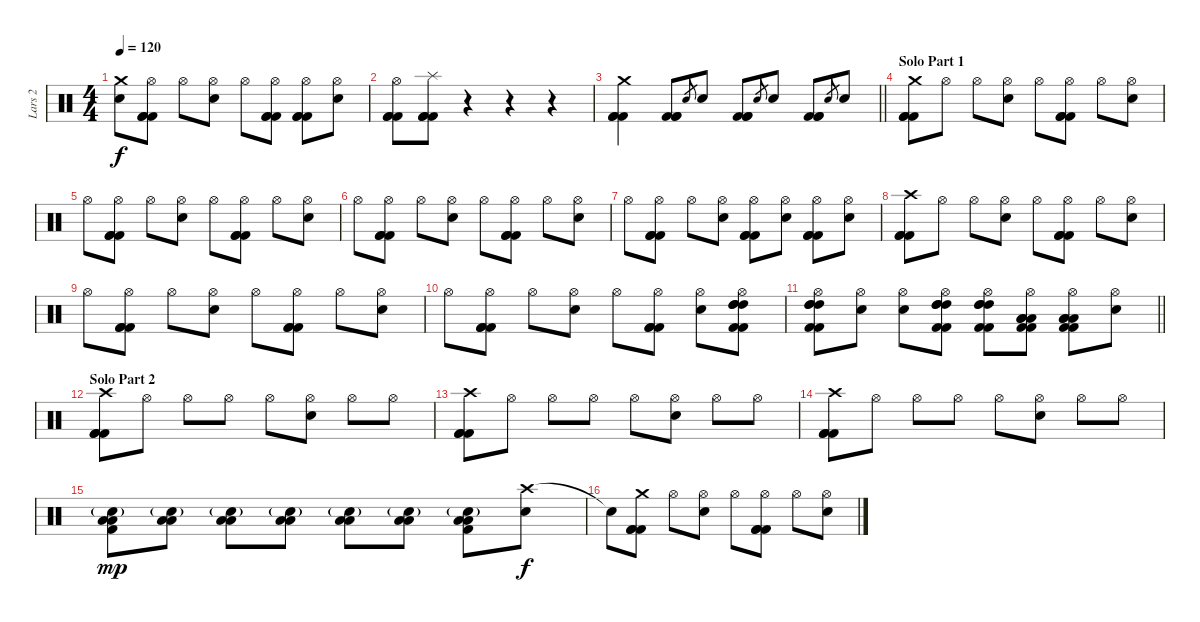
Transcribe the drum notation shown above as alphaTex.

\track ("Lars 2" "Lars 2") {instrument percussion}
\staff {score}
\articulation defaults
\ts (4 4)
\tempo 120
\clef neutral
\ks c
("Crash medium (hit)" "Electric Snare (hit)").8{dy f} ("Hi-Hat (open)" "Kick (hit) 2" "Kick (hit) 2" "Kick (hit) 2").8 "Hi-Hat (open)".8 ("Hi-Hat (open)" "Electric Snare (hit)").8 "Hi-Hat (open)".8 ("Hi-Hat (open)" "Kick (hit) 2" "Kick (hit) 2" "Kick (hit) 2").8 ("Hi-Hat (open)" "Kick (hit) 2" "Kick (hit) 2" "Kick (hit) 2").8 ("Hi-Hat (open)" "Electric Snare (hit)").8 |
("Hi-Hat (open)" "Kick (hit) 2" "Kick (hit) 2" "Kick (hit) 2").8 ("Splash (hit)" "Kick (hit) 2" "Kick (hit) 2" "Kick (hit) 2").8 r.4 r.4 r.4 |
\barLineRight lightlight
("Crash medium (hit)" "Kick (hit) 2" "Kick (hit) 2" "Kick (hit) 2").4 ("Kick (hit) 2" "Kick (hit) 2" "Kick (hit) 2").8 "Electric Snare (hit)".8{gr} "Electric Snare (hit)".8 ("Kick (hit) 2" "Kick (hit) 2" "Kick (hit) 2").8 "Electric Snare (hit)".8{gr} "Electric Snare (hit)".8 ("Kick (hit) 2" "Kick (hit) 2" "Kick (hit) 2").8 "Electric Snare (hit)".8{gr} "Electric Snare (hit)".8 |
\section ("" "Solo Part 1")
("Crash medium (hit)" "Kick (hit) 2" "Kick (hit) 2" "Kick (hit) 2").8 "Hi-Hat (open)".8 "Hi-Hat (open)".8 ("Hi-Hat (open)" "Electric Snare (hit)").8 "Hi-Hat (open)".8 ("Hi-Hat (open)" "Kick (hit) 2" "Kick (hit) 2" "Kick (hit) 2").8 "Hi-Hat (open)".8 ("Hi-Hat (open)" "Electric Snare (hit)").8 |
"Hi-Hat (open)".8 ("Hi-Hat (open)" "Kick (hit) 2" "Kick (hit) 2" "Kick (hit) 2").8 "Hi-Hat (open)".8 ("Hi-Hat (open)" "Electric Snare (hit)").8 "Hi-Hat (open)".8 ("Hi-Hat (open)" "Kick (hit) 2" "Kick (hit) 2" "Kick (hit) 2").8 "Hi-Hat (open)".8 ("Hi-Hat (open)" "Electric Snare (hit)").8 |
"Hi-Hat (open)".8 ("Hi-Hat (open)" "Kick (hit) 2" "Kick (hit) 2" "Kick (hit) 2").8 "Hi-Hat (open)".8 ("Hi-Hat (open)" "Electric Snare (hit)").8 "Hi-Hat (open)".8 ("Hi-Hat (open)" "Kick (hit) 2" "Kick (hit) 2" "Kick (hit) 2").8 "Hi-Hat (open)".8 ("Hi-Hat (open)" "Electric Snare (hit)").8 |
"Hi-Hat (open)".8 ("Hi-Hat (open)" "Kick (hit) 2" "Kick (hit) 2" "Kick (hit) 2").8 "Hi-Hat (open)".8 ("Hi-Hat (open)" "Electric Snare (hit)").8 ("Hi-Hat (open)" "Kick (hit) 2" "Kick (hit) 2" "Kick (hit) 2").8 ("Hi-Hat (open)" "Electric Snare (hit)").8 ("Hi-Hat (open)" "Kick (hit) 2" "Kick (hit) 2" "Kick (hit) 2").8 ("Hi-Hat (open)" "Electric Snare (hit)").8 |
("Crash high (hit)" "Kick (hit) 2" "Kick (hit) 2" "Kick (hit) 2").8 "Hi-Hat (open)".8 "Hi-Hat (open)".8 ("Hi-Hat (open)" "Electric Snare (hit)").8 "Hi-Hat (open)".8 ("Hi-Hat (open)" "Kick (hit) 2" "Kick (hit) 2" "Kick (hit) 2").8 "Hi-Hat (open)".8 ("Hi-Hat (open)" "Electric Snare (hit)").8 |
"Hi-Hat (open)".8 ("Hi-Hat (open)" "Kick (hit) 2" "Kick (hit) 2" "Kick (hit) 2").8 "Hi-Hat (open)".8 ("Hi-Hat (open)" "Electric Snare (hit)").8 "Hi-Hat (open)".8 ("Hi-Hat (open)" "Kick (hit) 2" "Kick (hit) 2" "Kick (hit) 2").8 "Hi-Hat (open)".8 ("Hi-Hat (open)" "Electric Snare (hit)").8 |
"Hi-Hat (open)".8 ("Hi-Hat (open)" "Kick (hit) 2" "Kick (hit) 2" "Kick (hit) 2").8 "Hi-Hat (open)".8 ("Hi-Hat (open)" "Electric Snare (hit)").8 "Hi-Hat (open)".8 ("Hi-Hat (open)" "Kick (hit) 2" "Kick (hit) 2" "Kick (hit) 2").8 ("Hi-Hat (open)" "Electric Snare (hit)").8 ("Hi-Hat (open)" "High Tom (hit)" "High Tom (hit)" "High Tom (hit)" "Kick (hit) 2" "Kick (hit) 2").8 |
\barLineRight lightlight
("Hi-Hat (open)" "High Tom (hit)" "High Tom (hit)" "High Tom (hit)" "Kick (hit) 2" "Kick (hit) 2").8 ("Hi-Hat (open)" "Electric Snare (hit)").8 ("Hi-Hat (open)" "Electric Snare (hit)").8 ("Hi-Hat (open)" "High Tom (hit)" "High Tom (hit)" "High Tom (hit)" "Kick (hit) 2" "Kick (hit) 2").8 ("Hi-Hat (open)" "High Tom (hit)" "High Tom (hit)" "High Tom (hit)" "Kick (hit) 2" "Kick (hit) 2").8 ("Hi-Hat (open)" "Low Tom (hit)" "Low Tom (hit)" "Low Tom (hit)" "Kick (hit) 2" "Kick (hit) 2").8 ("Hi-Hat (open)" "Low Tom (hit)" "Low Tom (hit)" "Low Tom (hit)" "Kick (hit) 2" "Kick (hit) 2").8 ("Hi-Hat (open)" "Electric Snare (hit)").8 |
\section ("" "Solo Part 2")
("Crash high (hit)" "Kick (hit) 2" "Kick (hit) 2" "Kick (hit) 2").8 "Hi-Hat (open)".8 "Hi-Hat (open)".8 "Hi-Hat (open)".8 "Hi-Hat (open)".8 ("Hi-Hat (open)" "Electric Snare (hit)").8 "Hi-Hat (open)".8 "Hi-Hat (open)".8 |
("Crash high (hit)" "Kick (hit) 2" "Kick (hit) 2" "Kick (hit) 2").8 "Hi-Hat (open)".8 "Hi-Hat (open)".8 "Hi-Hat (open)".8 "Hi-Hat (open)".8 ("Hi-Hat (open)" "Electric Snare (hit)").8 "Hi-Hat (open)".8 "Hi-Hat (open)".8 |
("Crash high (hit)" "Kick (hit) 2" "Kick (hit) 2" "Kick (hit) 2").8 "Hi-Hat (open)".8 "Hi-Hat (open)".8 "Hi-Hat (open)".8 "Hi-Hat (open)".8 ("Hi-Hat (open)" "Electric Snare (hit)").8 "Hi-Hat (open)".8 "Hi-Hat (open)".8 |
("Electric Snare (hit)"{g} "Low Tom (hit)" "Low Tom (hit)" "Kick (hit) 2").8{dy mp} ("Electric Snare (hit)"{g} "Low Tom (hit)" "Low Tom (hit)").8 ("Electric Snare (hit)"{g} "Low Tom (hit)" "Low Tom (hit)").8 ("Electric Snare (hit)"{g} "Low Tom (hit)" "Low Tom (hit)").8 ("Electric Snare (hit)"{g} "Low Tom (hit)" "Low Tom (hit)").8 ("Electric Snare (hit)"{g} "Low Tom (hit)" "Low Tom (hit)").8 ("Electric Snare (hit)"{g} "Low Tom (hit)" "Low Tom (hit)" "Kick (hit) 2").8 ("Crash high (hit)" "Electric Snare (hit)").8{dy f} |
"Snare (hit)"{t}.8 ("Crash medium (hit)" "Kick (hit) 2" "Kick (hit) 2" "Kick (hit) 2").8 "Hi-Hat (open)".8 ("Hi-Hat (open)" "Electric Snare (hit)").8 "Hi-Hat (open)".8 ("Hi-Hat (open)" "Kick (hit) 2" "Kick (hit) 2" "Kick (hit) 2").8 "Hi-Hat (open)".8 ("Hi-Hat (open)" "Electric Snare (hit)").8
